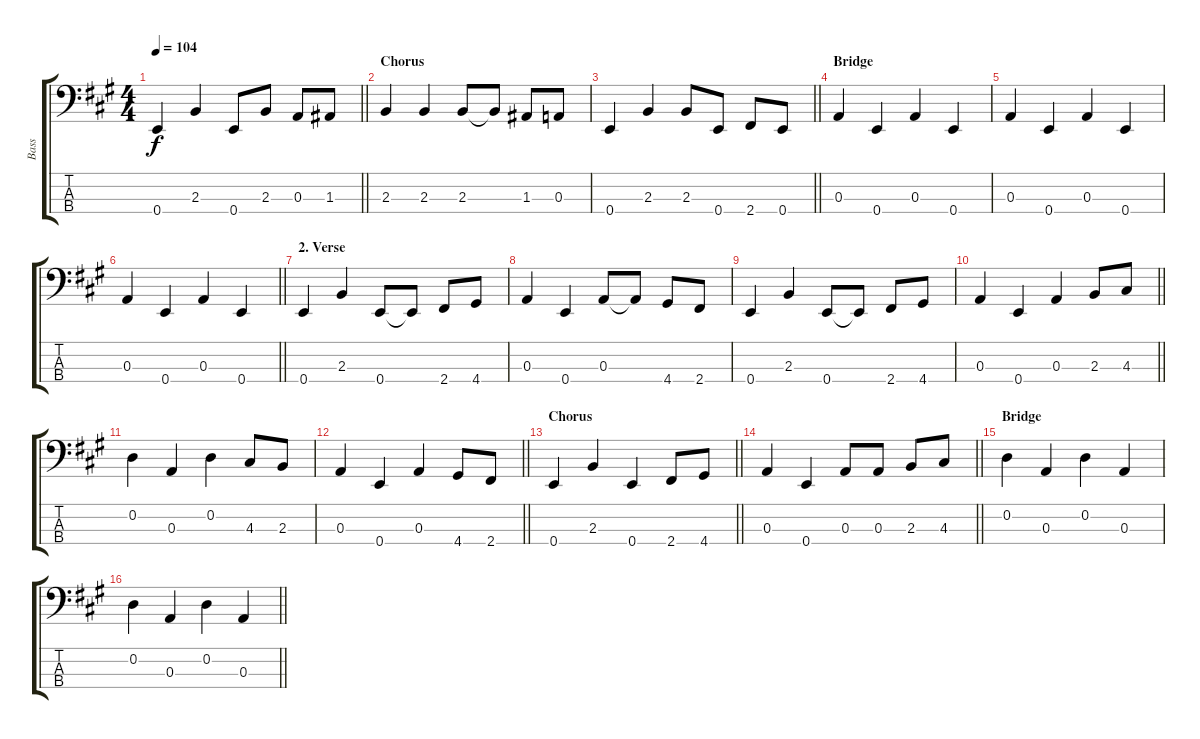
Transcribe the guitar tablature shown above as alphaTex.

\track ("Bass" "Bass") {instrument acousticbass}
\staff {score tabs}
\tuning (G2 D2 A1 E1) {hide}
\ts (4 4)
\tempo 104
\clef f4
\barLineRight lightlight
\ks a
0.4.4{dy f} 2.3.4 0.4.8 2.3.8 0.3.8 1.3.8 |
\section ("" "Chorus")
2.3.4 2.3.4 2.3.8 2.3{t}.8 1.3.8 0.3.8 |
\barLineRight lightlight
0.4.4 2.3.4 2.3.8 0.4.8 2.4.8 0.4.8 |
\section ("" "Bridge")
0.3.4 0.4.4 0.3.4 0.4.4 |
0.3.4 0.4.4 0.3.4 0.4.4 |
\barLineRight lightlight
0.3.4 0.4.4 0.3.4 0.4.4 |
\section ("" "2. Verse")
0.4.4 2.3.4 0.4.8 0.4{t}.8 2.4.8 4.4.8 |
0.3.4 0.4.4 0.3.8 0.3{t}.8 4.4.8 2.4.8 |
0.4.4 2.3.4 0.4.8 0.4{t}.8 2.4.8 4.4.8 |
\barLineRight lightlight
0.3.4 0.4.4 0.3.4 2.3.8 4.3.8 |
0.2.4 0.3.4 0.2.4 4.3.8 2.3.8 |
\barLineRight lightlight
0.3.4 0.4.4 0.3.4 4.4.8 2.4.8 |
\section ("" "Chorus")
\barLineRight lightlight
0.4.4 2.3.4 0.4.4 2.4.8 4.4.8 |
\barLineRight lightlight
0.3.4 0.4.4 0.3.8 0.3.8 2.3.8 4.3.8 |
\section ("" "Bridge")
0.2.4 0.3.4 0.2.4 0.3.4 |
\barLineRight lightlight
0.2.4 0.3.4 0.2.4 0.3.4
